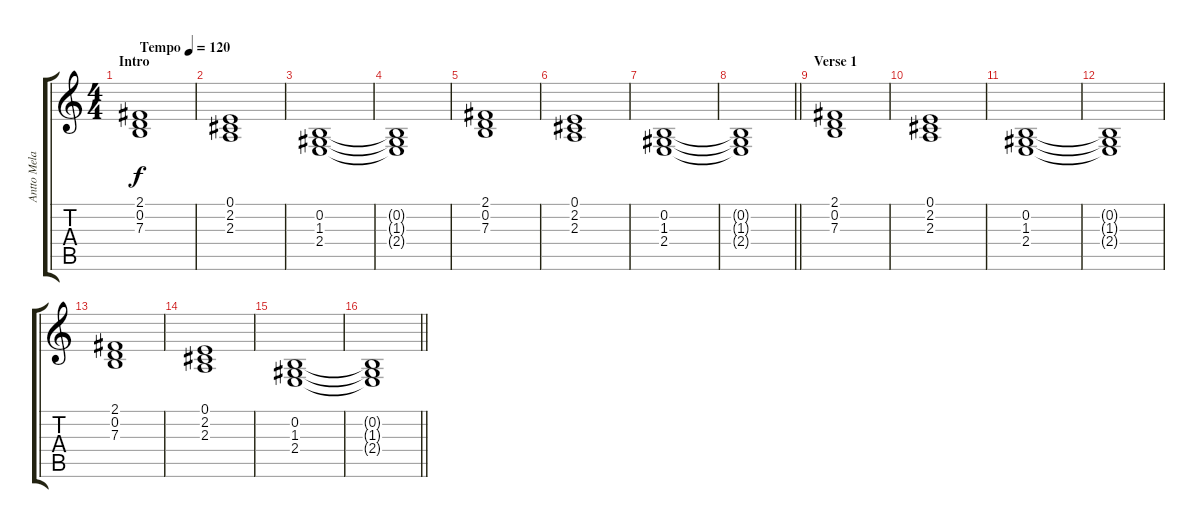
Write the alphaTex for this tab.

\track ("Antto Melasniemi (Keyboard)" "Antto Mela") {instrument churchorgan}
\staff {score tabs}
\tuning (E4 B3 G3 D3 A2 E2) {hide}
\ts (4 4)
\section ("" "Intro")
\tempo (120 "Tempo")
\clef g2
\ks c
(2.1 0.2 7.3).1{dy f instrument churchorgan} |
(0.1 2.2 2.3).1 |
(0.2 1.3 2.4).1 |
(0.2{t} 1.3{t} 2.4{t}).1 |
(2.1 0.2 7.3).1 |
(0.1 2.2 2.3).1 |
(0.2 1.3 2.4).1 |
\barLineRight lightlight
(0.2{t} 1.3{t} 2.4{t}).1 |
\section ("" "Verse 1")
(2.1 0.2 7.3).1 |
(0.1 2.2 2.3).1 |
(0.2 1.3 2.4).1 |
(0.2{t} 1.3{t} 2.4{t}).1 |
(2.1 0.2 7.3).1 |
(0.1 2.2 2.3).1 |
(0.2 1.3 2.4).1 |
\barLineRight lightlight
(0.2{t} 1.3{t} 2.4{t}).1
